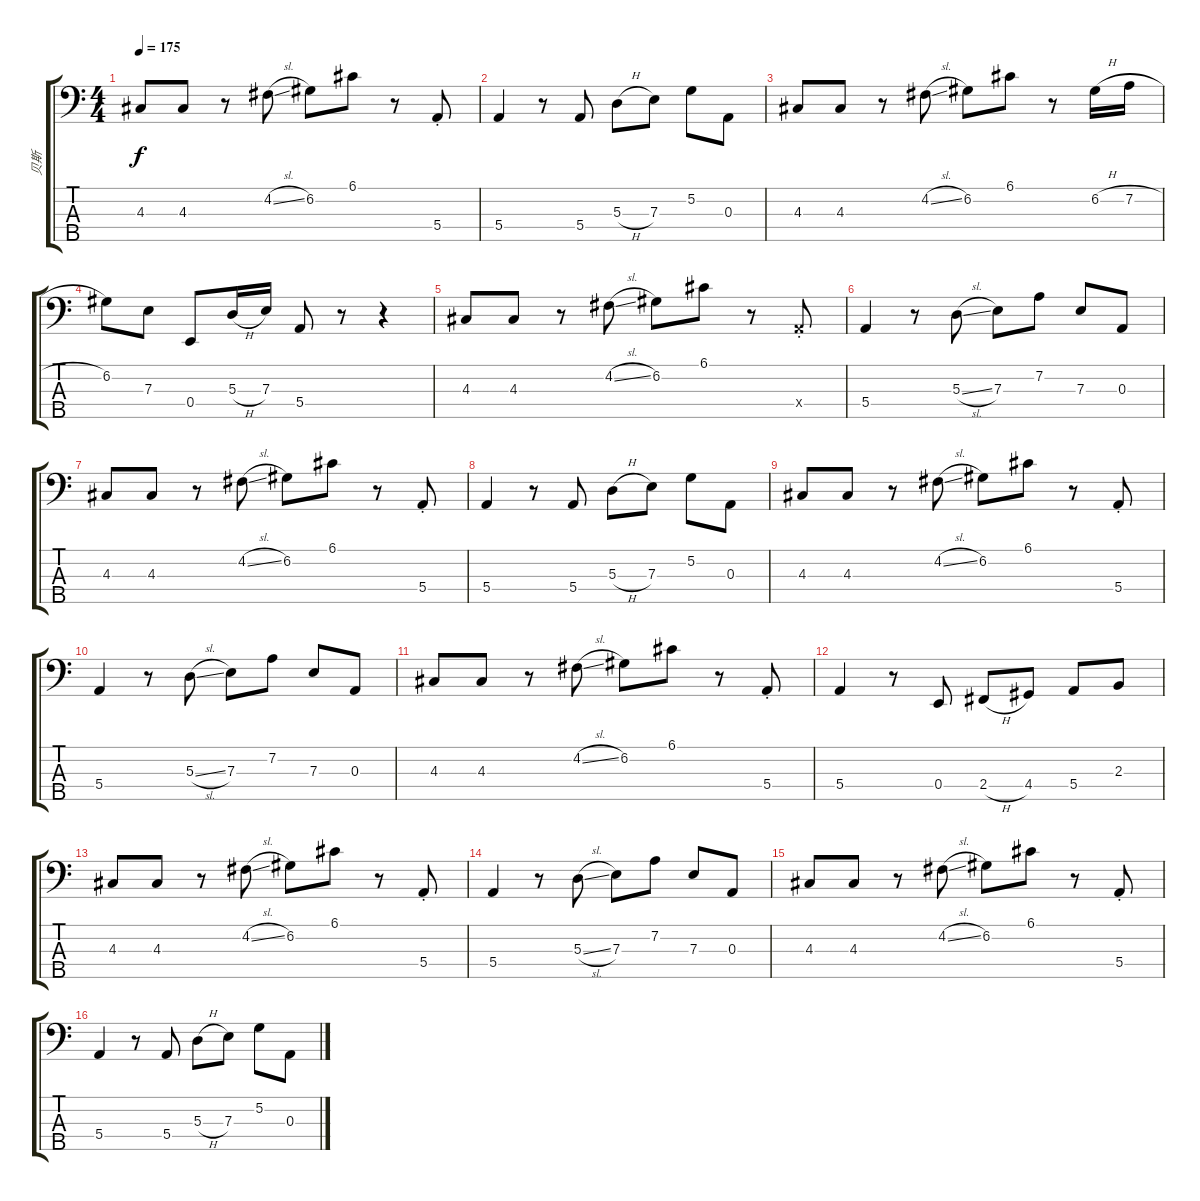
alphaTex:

\track ("贝斯" "贝斯") {instrument electricbasspick}
\staff {score tabs}
\tuning (G2 D2 A1 E1 B0) {hide}
\ts (4 4)
\tempo 175
\clef f4
\ks c
4.3.8{dy f} 4.3.8 r.8 4.2{sl}.8 6.2.8 6.1.8 r.8 5.4{st}.8 |
5.4.4 r.8 5.4.8 5.3{h}.8 7.3.8 5.2.8 0.3.8 |
4.3.8 4.3.8 r.8 4.2{sl}.8 6.2.8 6.1.8 r.8 6.2{h}.16 7.2{h}.16 |
6.2.8 7.3.8 0.4.8 5.3{h}.16 7.3.16 5.4.8 r.8 r.4 |
4.3.8 4.3.8 r.8 4.2{sl}.8 6.2.8 6.1.8 r.8 5.4{st x}.8 |
5.4.4 r.8 5.3{sl}.8 7.3.8 7.2.8 7.3.8 0.3.8 |
4.3.8 4.3.8 r.8 4.2{sl}.8 6.2.8 6.1.8 r.8 5.4{st}.8 |
5.4.4 r.8 5.4.8 5.3{h}.8 7.3.8 5.2.8 0.3.8 |
4.3.8 4.3.8 r.8 4.2{sl}.8 6.2.8 6.1.8 r.8 5.4{st}.8 |
5.4.4 r.8 5.3{sl}.8 7.3.8 7.2.8 7.3.8 0.3.8 |
4.3.8 4.3.8 r.8 4.2{sl}.8 6.2.8 6.1.8 r.8 5.4{st}.8 |
5.4.4 r.8 0.4.8 2.4{h}.8 4.4.8 5.4.8 2.3.8 |
4.3.8 4.3.8 r.8 4.2{sl}.8 6.2.8 6.1.8 r.8 5.4{st}.8 |
5.4.4 r.8 5.3{sl}.8 7.3.8 7.2.8 7.3.8 0.3.8 |
4.3.8 4.3.8 r.8 4.2{sl}.8 6.2.8 6.1.8 r.8 5.4{st}.8 |
5.4.4 r.8 5.4.8 5.3{h}.8 7.3.8 5.2.8 0.3.8
